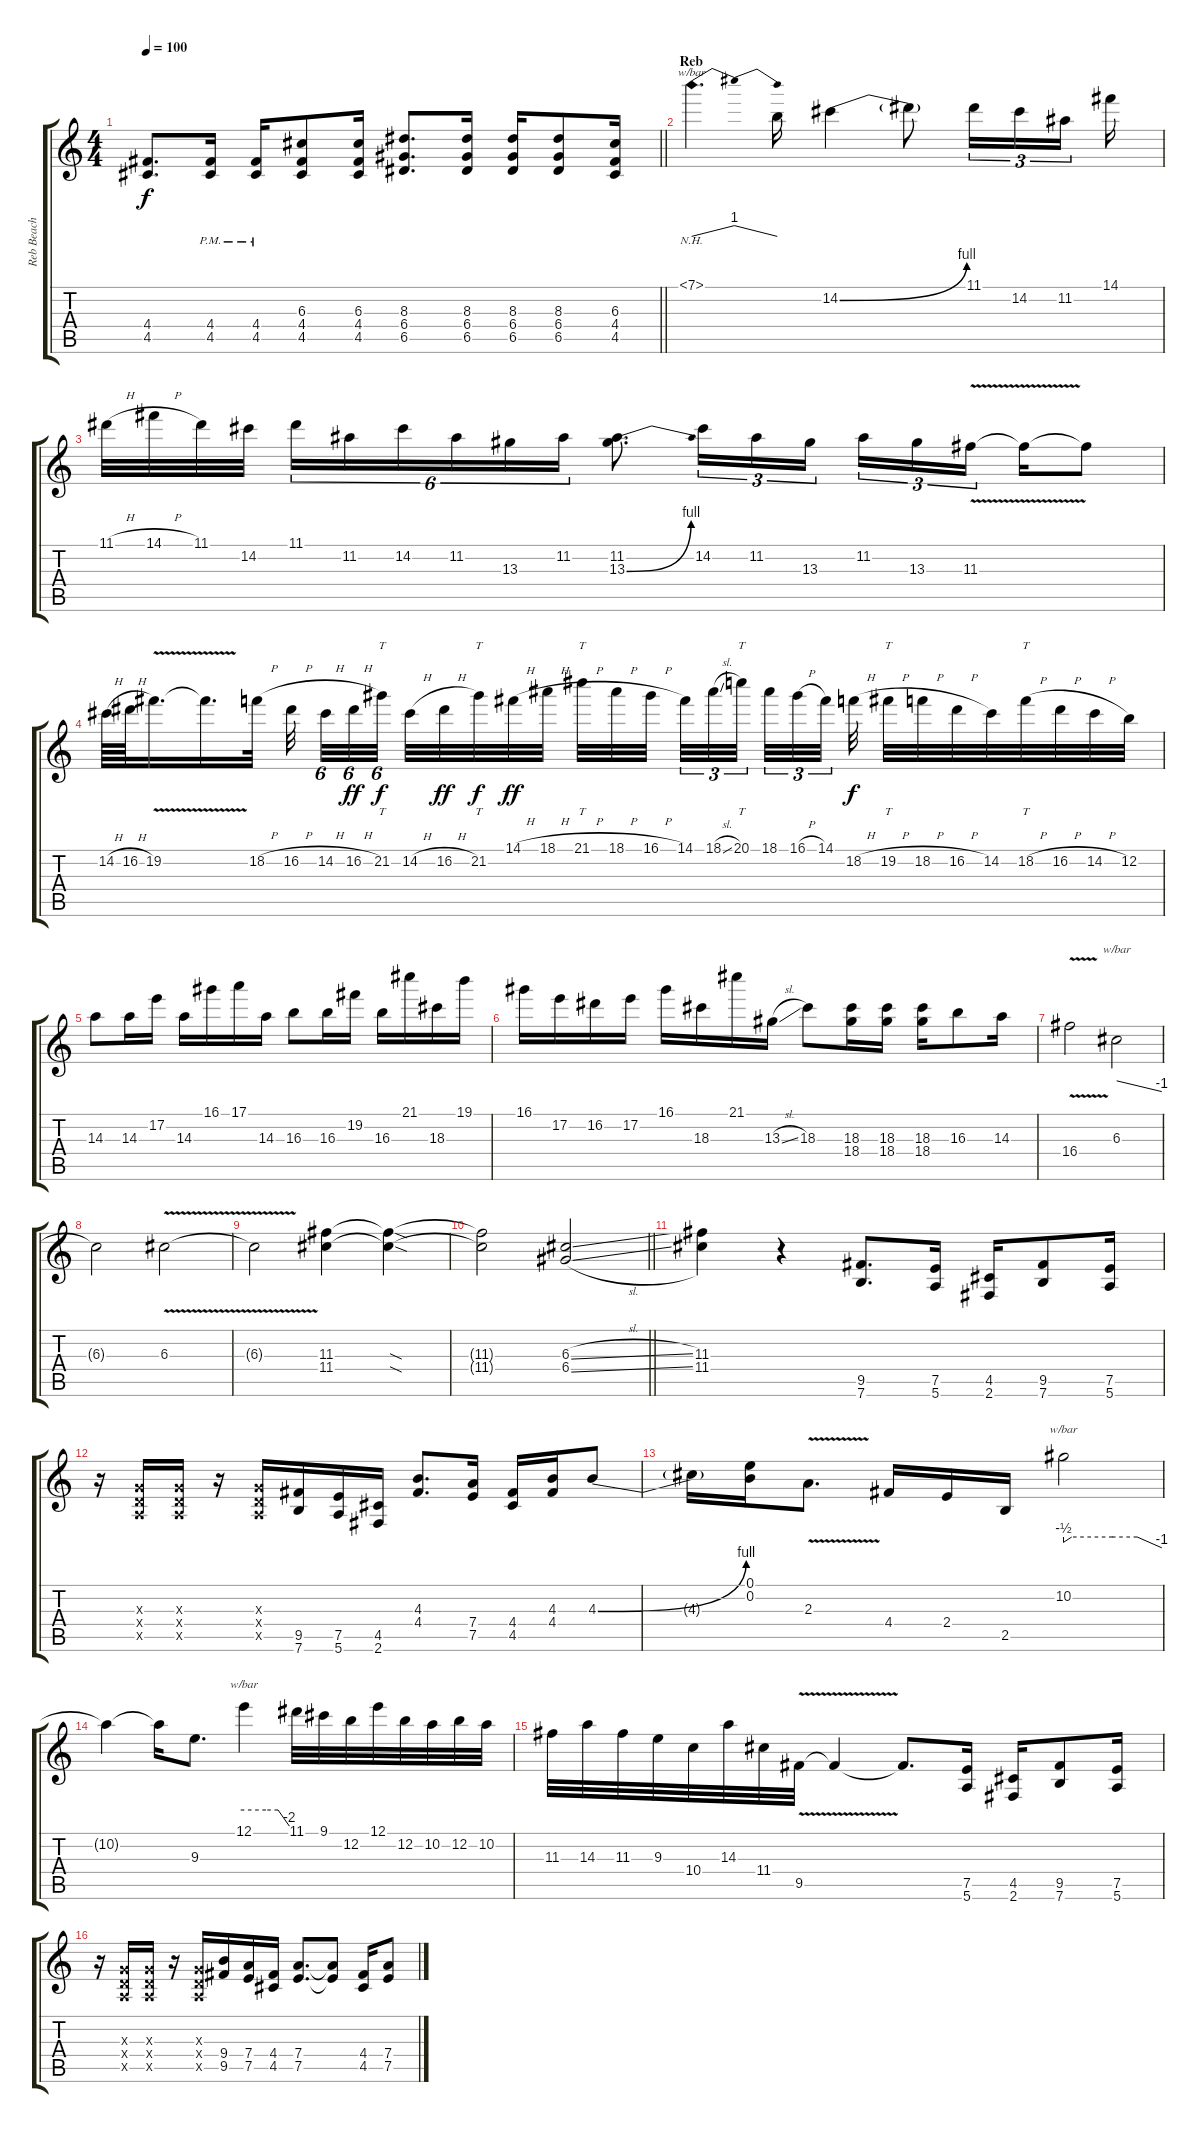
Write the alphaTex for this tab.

\track ("Reb Beach" "Reb Beach") {instrument distortionguitar}
\staff {score tabs}
\tuning (E4 B3 G3 D3 A2 E2) {hide}
\ts (4 4)
\tempo 100
\clef g2
\barLineRight lightlight
\ks c
(4.4 4.5).8{d dy f} (4.4{pm} 4.5{pm}).16 (4.4{pm} 4.5{pm}).16 (6.3 4.4 4.5).8 (6.3 4.4 4.5).16 (8.3 6.4 6.5).8{d} (8.3 6.4 6.5).16 (8.3 6.4 6.5).16 (8.3 6.4 6.5).8 (6.3 4.4 4.5).16 |
\section ("" "Reb")
7.1{nh}.4{d tbe (dip default 0 0 10 4 36 4 60 0) volume 14 balance 8} 7.1{t}.16 14.2{be (bend 0 0 60 4)}.4 14.2{t}.8 11.1.16{tu (3 2)} 14.2.16{tu (3 2)} 11.2.16{tu (3 2) beam splitsecondary} 14.1.16 |
11.1{h}.32 14.1{h}.32 11.1.32 14.2.32{beam splitsecondary} 11.1.16{tu (6 4)} 11.2.16{tu (6 4)} 14.2.16{tu (6 4)} 11.2.16{tu (6 4)} 13.3.16{tu (6 4)} 11.2.16{tu (6 4)} (11.2 13.3{be (bend 0 0 60 4)}).8{d} 14.2.16{tu (3 2)} 11.2.16{tu (3 2)} 13.3.16{tu (3 2) beam splitsecondary} 11.2.16{tu (3 2)} 13.3.16{tu (3 2)} 11.3{v}.16{tu (3 2) beam splitsecondary} 11.3{t}.16 11.3{t}.8 |
14.2{h}.64 16.2{h}.64 19.2{v}.16{d} 19.2{t}.16{d} 18.2{h}.32 16.2{h}.32{beam splitsecondary} 14.2{h}.32{tu (6 4)} 16.2{h}.32{tu (6 4) dy ff} 21.2.32{tt tu (6 4) dy f beam splitsecondary} 14.2{h}.32 16.2{h}.32{dy ff} 21.2.32{tt dy f} 14.1{h}.32{dy ff} 18.1{h}.32 21.1{h}.32{tt} 18.1{h}.32 16.1{h}.32{beam splitsecondary} 14.1.32{tu (3 2)} 18.1{sl}.32{tu (3 2)} 20.1.32{tt tu (3 2) beam splitsecondary} 18.1.32{tu (3 2)} 16.1{h}.32{tu (3 2)} 14.1.32{tu (3 2) beam splitsecondary} 18.2{h}.32{dy f} 19.2{h}.32{tt} 18.2{h}.32 16.2{h}.32 14.2.32 18.2{h}.32{tt} 16.2{h}.32 14.2{h}.32 12.2.32 |
14.3.8 14.3.16 17.2.16 14.3.16 16.1.16 17.1.16 14.3.16 16.3.8 16.3.16 19.2.16 16.3.16 21.1.16 18.3.16 19.1.16 |
16.1.16 17.2.16 16.2.16 17.2.16 16.1.16 18.3.16 21.1.16 13.3{sl}.16 18.3.8 (18.3 18.4).16 (18.3 18.4).16 (18.3 18.4).16 16.3.8 14.3.16 |
16.4{v}.2 6.3.2{tbe (dive default 0 0 60 -4) volume 10} |
6.3{t}.2 6.3{v}.2 |
6.3{v t}.2 (11.3 11.4).4 (11.3{sod t} 11.4{sod t}).4 |
\barLineRight lightlight
(11.3{t} 11.4{t}).2 (6.3{sl} 6.4{sl}).2 |
\section ("" "")
(11.3 11.4).4 r.4 (9.5 7.6).8{d volume 13 balance 1} (7.5 5.6).16 (4.5 2.6).16 (9.5 7.6).8 (7.5 5.6).16 |
r.16 (0.3{x} 0.4{x} 0.5{x}).16 (0.3{x} 0.4{x} 0.5{x}).16 r.16 (0.3{x} 0.4{x} 0.5{x}).16 (9.5 7.6).16 (7.5 5.6).16 (4.5 2.6).16 (4.3 4.4).8{d} (7.4 7.5).16 (4.4 4.5).16 (4.3 4.4).16 4.3{be (bend 0 0 60 4)}.8 |
4.3{t}.16 (0.1 0.2).16 2.3{v}.8{d} 4.4.16 2.4.16 2.5.16 10.2.2{tbe (custom default 0 -2 5 0 30 0 45 0 60 -4)} |
10.2{t}.4 10.2{t}.16 9.3.8{d} 12.1.4{tbe (custom default 0 0 29 0 45 0 60 -8)} 11.1.32 9.1.32 12.2.32 12.1.32 12.2.32 10.2.32 12.2.32 10.2.32 |
11.3.32 14.3.32 11.3.32 9.3.32 10.4.32 14.3.32 11.4.32 9.5{v}.32 9.5{t}.4 9.5{t}.8{d} (7.5 5.6).16 (4.5 2.6).16 (9.5 7.6).8 (7.5 5.6).16 |
r.16 (0.3{x} 0.4{x} 0.5{x}).16 (0.3{x} 0.4{x} 0.5{x}).16 r.16 (0.3{x} 0.4{x} 0.5{x}).16 (9.4 9.5).16 (7.4 7.5).16 (4.4 4.5).16 (7.4 7.5).8{d} (7.4{t} 7.5{t}).8 (4.4 4.5).16 (7.4 7.5).8
